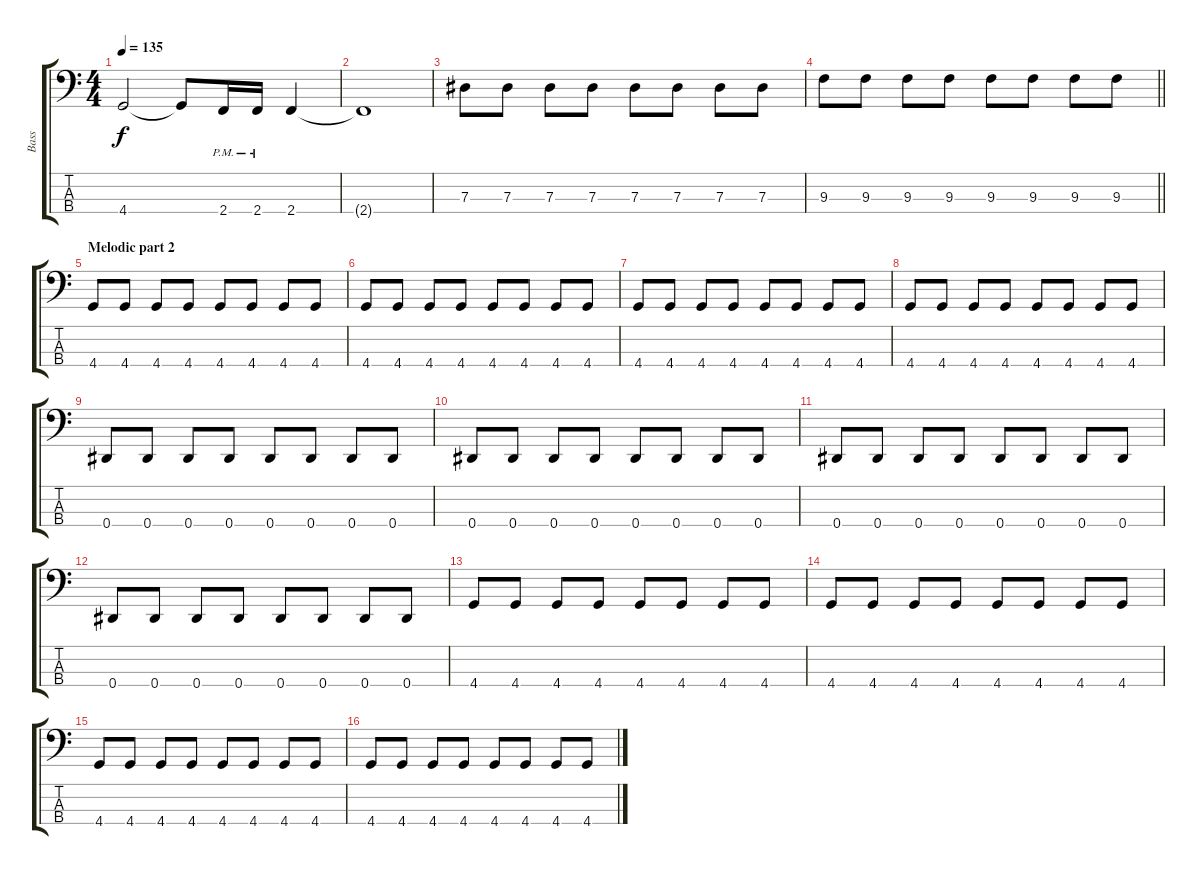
\track ("Bass" "Bass") {instrument electricbassfinger}
\staff {score tabs}
\tuning (Gb2 Db2 Ab1 Eb1) {hide}
\ts (4 4)
\tempo 135
\clef f4
\ks c
4.4.2{dy f} 4.4{t}.8 2.4{pm}.16 2.4{pm}.16 2.4.4 |
2.4{t}.1 |
7.3.8 7.3.8 7.3.8 7.3.8 7.3.8 7.3.8 7.3.8 7.3.8 |
\barLineRight lightlight
9.3.8 9.3.8 9.3.8 9.3.8 9.3.8 9.3.8 9.3.8 9.3.8 |
\section ("" "Melodic part 2")
4.4.8 4.4.8 4.4.8 4.4.8 4.4.8 4.4.8 4.4.8 4.4.8 |
4.4.8 4.4.8 4.4.8 4.4.8 4.4.8 4.4.8 4.4.8 4.4.8 |
4.4.8 4.4.8 4.4.8 4.4.8 4.4.8 4.4.8 4.4.8 4.4.8 |
4.4.8 4.4.8 4.4.8 4.4.8 4.4.8 4.4.8 4.4.8 4.4.8 |
0.4.8 0.4.8 0.4.8 0.4.8 0.4.8 0.4.8 0.4.8 0.4.8 |
0.4.8 0.4.8 0.4.8 0.4.8 0.4.8 0.4.8 0.4.8 0.4.8 |
0.4.8 0.4.8 0.4.8 0.4.8 0.4.8 0.4.8 0.4.8 0.4.8 |
0.4.8 0.4.8 0.4.8 0.4.8 0.4.8 0.4.8 0.4.8 0.4.8 |
4.4.8 4.4.8 4.4.8 4.4.8 4.4.8 4.4.8 4.4.8 4.4.8 |
4.4.8 4.4.8 4.4.8 4.4.8 4.4.8 4.4.8 4.4.8 4.4.8 |
4.4.8 4.4.8 4.4.8 4.4.8 4.4.8 4.4.8 4.4.8 4.4.8 |
4.4.8 4.4.8 4.4.8 4.4.8 4.4.8 4.4.8 4.4.8 4.4.8
